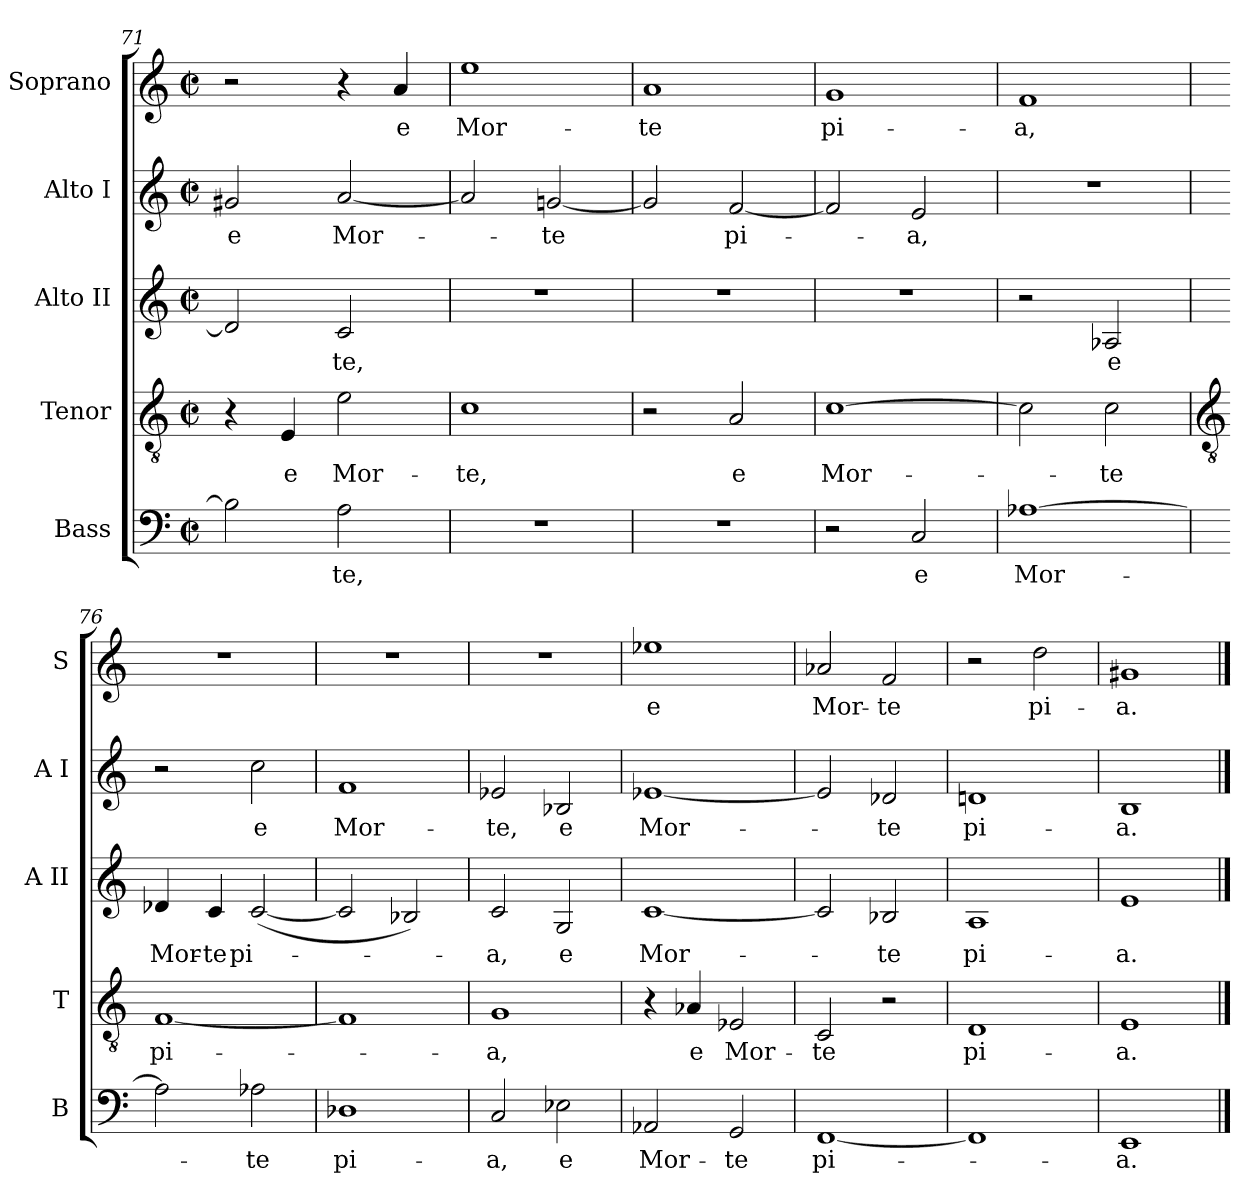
**kern	**text	**kern	**text	**kern	**text	**kern	**text	**kern	**text
*part5	*part5	*part4	*part4	*part3	*part3	*part2	*part2	*part1	*part1
*staff5	*staff5	*staff4	*staff4	*staff3	*staff3	*staff2	*staff2	*staff1	*staff1
*I"Bass	*	*I"Tenor	*	*I"Alto II	*	*I"Alto I	*	*I"Soprano	*
*I'B	*	*I'T	*	*I'A II	*	*I'A I	*	*I'S	*
*clefF4	*	*clefGv2	*	*clefG2	*	*clefG2	*	*clefG2	*
*k[]	*	*k[]	*	*k[]	*	*k[]	*	*k[]	*
*C:	*	*C:	*	*C:	*	*C:	*	*C:	*
*M2/2	*	*M2/2	*	*M2/2	*	*M2/2	*	*M2/2	*
*met(c|)	*	*met(c|)	*	*met(c|)	*	*met(c|)	*	*met(c|)	*
=71	=71	=71	=71	=71	=71	=71	=71	=71	=71
!	!	!	!	!	!	!	!LO:LY:b	!	!
2B]	.	4r	.	2d]	.	2g#X	e	2r	.
!	!	!	!LO:LY:b	!	!	!	!	!	!
.	.	4E	e	.	.	.	.	.	.
!	!LO:LY:b	!	!LO:LY:b	!	!LO:LY:b	!	!LO:LY:b	!	!
2A	te,	2e	Mor-	2c	te,	[2a	Mor-	4r	.
!	!	!	!	!	!	!	!	!	!LO:LY:b
.	.	.	.	.	.	.	.	4a	e
=72	=72	=72	=72	=72	=72	=72	=72	=72	=72
!	!	!	!LO:LY:b	!	!	!	!	!	!LO:LY:b
1r	.	1c	-te,	1r	.	2a]	.	1ee	Mor-
!	!	!	!	!	!	!	!LO:LY:b	!	!
.	.	.	.	.	.	[2gn	te	.	.
=73	=73	=73	=73	=73	=73	=73	=73	=73	=73
!	!	!	!	!	!	!	!	!	!LO:LY:b
1r	.	2r	.	1r	.	2g]	.	1a	-te
!	!	!	!LO:LY:b	!	!	!	!LO:LY:b	!	!
.	.	2A	e	.	.	[2f	pi-	.	.
=74	=74	=74	=74	=74	=74	=74	=74	=74	=74
!	!	!	!LO:LY:b	!	!	!	!	!	!LO:LY:b
2r	.	[1c	Mor-	1r	.	2f]	.	1g	pi-
!	!LO:LY:b	!	!	!	!	!	!LO:LY:b	!	!
2C	e	.	.	.	.	2e	a,	.	.
=75	=75	=75	=75	=75	=75	=75	=75	=75	=75
!	!LO:LY:b	!	!	!	!	!	!	!	!LO:LY:b
[1A-X	Mor-	2c]	.	2r	.	1r	.	1f	-a,
!	!	!	!LO:LY:b	!	!LO:LY:b	!	!	!	!
.	.	2c	te	2A-	e	.	.	.	.
!!LO:LB:g=z
=76	=76	=76	=76	=76	=76	=76	=76	=76	=76
*	*	*clefGv2	*	*	*	*	*	*	*
!	!	!	!LO:LY:b	!	!LO:LY:b	!	!	!	!
2A-]	.	[1F	pi-	4d-X	Mor-	2r	.	1r	.
!	!	!	!	!	!LO:LY:b	!	!	!	!
.	.	.	.	4c	-te	.	.	.	.
!	!LO:LY:b	!	!	!	!LO:LY:b	!	!LO:LY:b	!	!
2A-	te	.	.	(<[2c	pi-	2cc	e	.	.
=77	=77	=77	=77	=77	=77	=77	=77	=77	=77
!	!LO:LY:b	!	!	!	!	!	!LO:LY:b	!	!
1D-X	pi-	1F]	.	2c]	.	1f	Mor-	1r	.
.	.	.	.	2B-X)	.	.	.	.	.
=78	=78	=78	=78	=78	=78	=78	=78	=78	=78
!	!LO:LY:b	!	!LO:LY:b	!	!LO:LY:b	!	!LO:LY:b	!	!
2C	-a,	1G	a,	2c	a,	2e-X	-te,	1r	.
!	!LO:LY:b	!	!	!	!LO:LY:b	!	!LO:LY:b	!	!
2E-X	e	.	.	2G	e	2B-X	e	.	.
=79	=79	=79	=79	=79	=79	=79	=79	=79	=79
!	!LO:LY:b	!	!	!	!LO:LY:b	!	!LO:LY:b	!	!LO:LY:b
2AA-X	Mor-	4r	.	[1c	Mor-	[1e-X	Mor-	1ee-X	e
!	!	!	!LO:LY:b	!	!	!	!	!	!
.	.	4A-X	e	.	.	.	.	.	.
!	!LO:LY:b	!	!LO:LY:b	!	!	!	!	!	!
2GG	-te	2E-X	Mor-	.	.	.	.	.	.
=80	=80	=80	=80	=80	=80	=80	=80	=80	=80
!	!LO:LY:b	!	!LO:LY:b	!	!	!	!	!	!LO:LY:b
[1FF	pi-	2C	-te	2c]	.	2e-]	.	2a-X	Mor-
!	!	!	!	!	!LO:LY:b	!	!LO:LY:b	!	!LO:LY:b
.	.	2r	.	2B-X	te	2d-X	te	2f	-te
=81	=81	=81	=81	=81	=81	=81	=81	=81	=81
!	!	!	!LO:LY:b	!	!LO:LY:b	!	!LO:LY:b	!	!
1FF]	.	1D	pi-	1A	pi-	1dn	pi-	2r	.
!	!	!	!	!	!	!	!	!	!LO:LY:b
.	.	.	.	.	.	.	.	2dd	pi-
=82	=82	=82	=82	=82	=82	=82	=82	=82	=82
!	!LO:LY:b	!	!LO:LY:b	!	!LO:LY:b	!	!LO:LY:b	!	!LO:LY:b
1EE	a.	1E	-a.	1e	-a.	1B	-a.	1g#X	-a.
==	==	==	==	==	==	==	==	==	==
*-	*-	*-	*-	*-	*-	*-	*-	*-	*-
